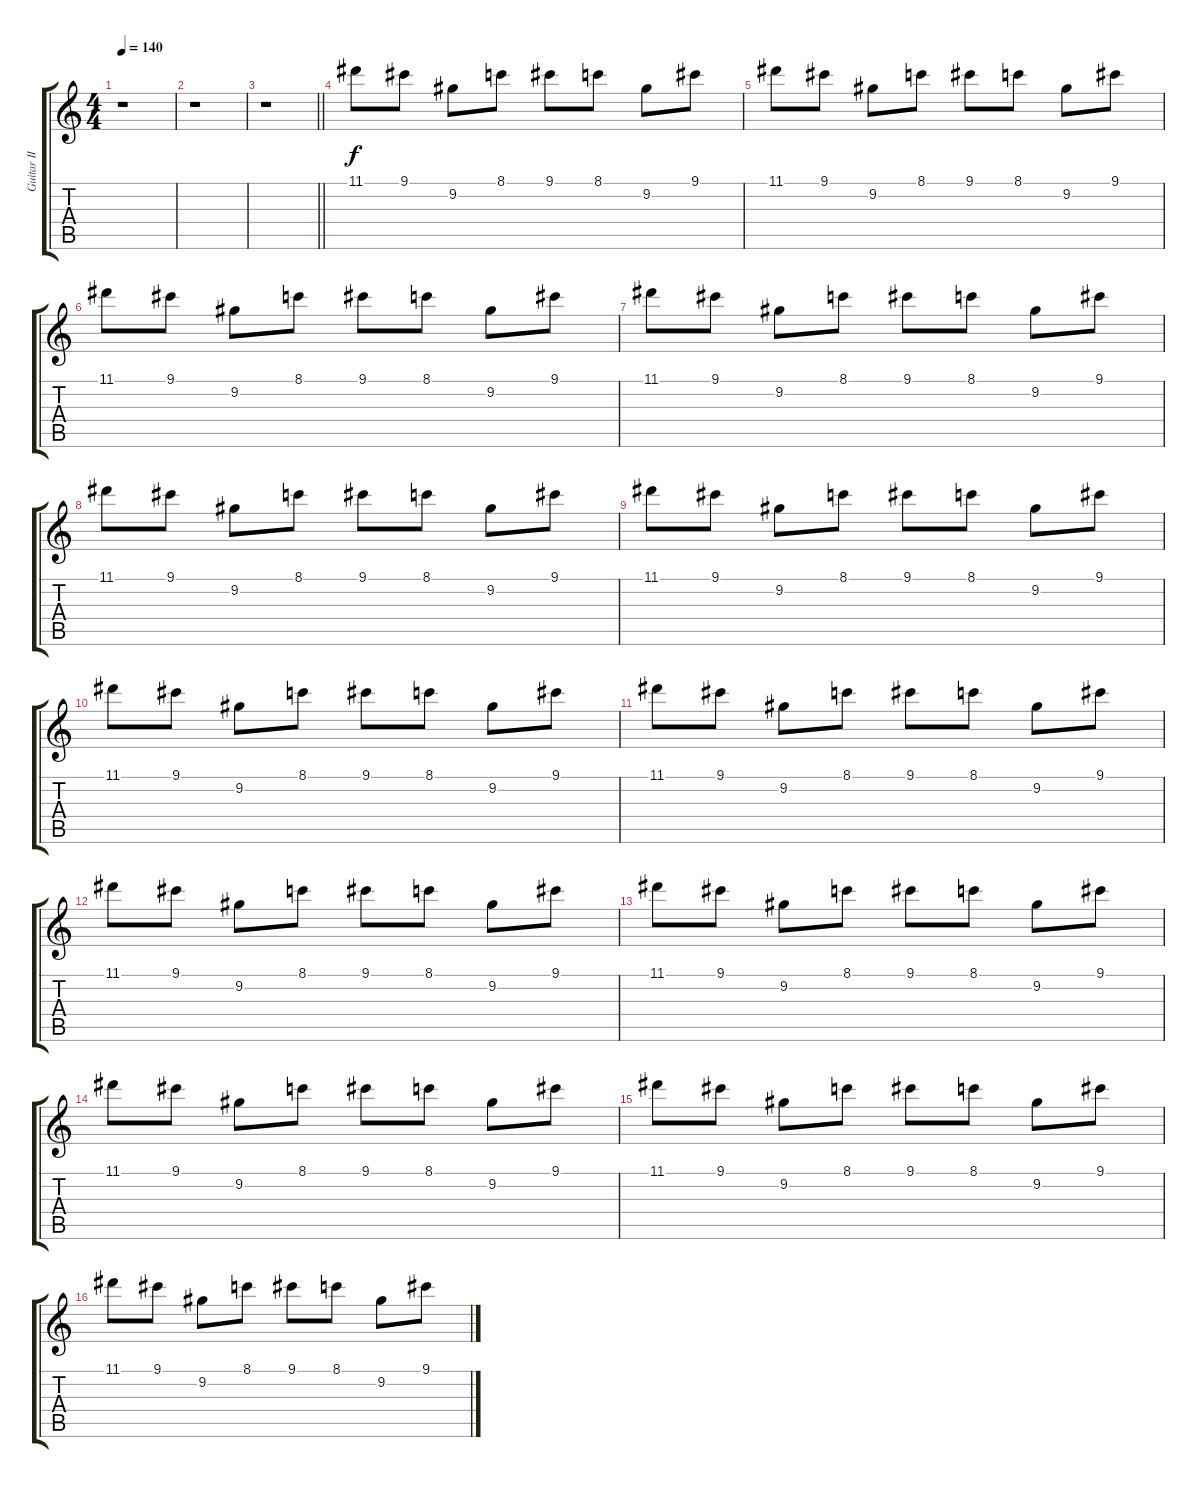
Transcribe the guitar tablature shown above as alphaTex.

\track ("Guitar II" "Guitar II") {instrument overdrivenguitar}
\staff {score tabs}
\tuning (E4 B3 G3 D3 A2 E2) {hide}
\ts (4 4)
\tempo 140
\clef g2
\ks c
r.1{dy f} |
r.1 |
\barLineRight lightlight
r.1 |
11.1.8 9.1.8 9.2.8 8.1.8 9.1.8 8.1.8 9.2.8 9.1.8 |
11.1.8 9.1.8 9.2.8 8.1.8 9.1.8 8.1.8 9.2.8 9.1.8 |
11.1.8 9.1.8 9.2.8 8.1.8 9.1.8 8.1.8 9.2.8 9.1.8 |
11.1.8 9.1.8 9.2.8 8.1.8 9.1.8 8.1.8 9.2.8 9.1.8 |
11.1.8 9.1.8 9.2.8 8.1.8 9.1.8 8.1.8 9.2.8 9.1.8 |
11.1.8 9.1.8 9.2.8 8.1.8 9.1.8 8.1.8 9.2.8 9.1.8 |
11.1.8 9.1.8 9.2.8 8.1.8 9.1.8 8.1.8 9.2.8 9.1.8 |
11.1.8 9.1.8 9.2.8 8.1.8 9.1.8 8.1.8 9.2.8 9.1.8 |
11.1.8 9.1.8 9.2.8 8.1.8 9.1.8 8.1.8 9.2.8 9.1.8 |
11.1.8 9.1.8 9.2.8 8.1.8 9.1.8 8.1.8 9.2.8 9.1.8 |
11.1.8 9.1.8 9.2.8 8.1.8 9.1.8 8.1.8 9.2.8 9.1.8 |
11.1.8 9.1.8 9.2.8 8.1.8 9.1.8 8.1.8 9.2.8 9.1.8 |
11.1.8 9.1.8 9.2.8 8.1.8 9.1.8 8.1.8 9.2.8 9.1.8
